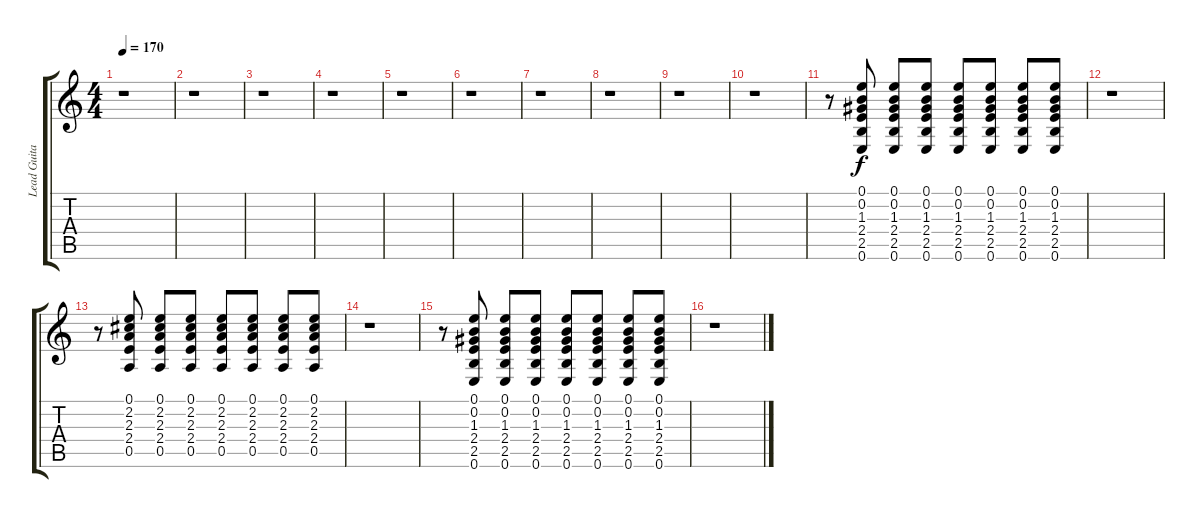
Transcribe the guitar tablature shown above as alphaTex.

\track ("Lead Guitar" "Lead Guita") {instrument overdrivenguitar}
\staff {score tabs}
\tuning (E4 B3 G3 D3 A2 E2) {hide}
\ts (4 4)
\tempo 170
\clef g2
\ks c
r.1{dy f} |
r.1 |
r.1 |
r.1 |
r.1 |
r.1 |
r.1 |
r.1 |
r.1 |
r.1 |
r.8{instrument electricguitarclean} (0.1 0.2 1.3 2.4 2.5 0.6).8 (0.1 0.2 1.3 2.4 2.5 0.6).8 (0.1 0.2 1.3 2.4 2.5 0.6).8 (0.1 0.2 1.3 2.4 2.5 0.6).8 (0.1 0.2 1.3 2.4 2.5 0.6).8 (0.1 0.2 1.3 2.4 2.5 0.6).8 (0.1 0.2 1.3 2.4 2.5 0.6).8 |
r.1 |
r.8{instrument electricguitarclean} (0.1 2.2 2.3 2.4 0.5).8 (0.1 2.2 2.3 2.4 0.5).8 (0.1 2.2 2.3 2.4 0.5).8 (0.1 2.2 2.3 2.4 0.5).8 (0.1 2.2 2.3 2.4 0.5).8 (0.1 2.2 2.3 2.4 0.5).8 (0.1 2.2 2.3 2.4 0.5).8 |
r.1 |
r.8{instrument electricguitarclean} (0.1 0.2 1.3 2.4 2.5 0.6).8 (0.1 0.2 1.3 2.4 2.5 0.6).8 (0.1 0.2 1.3 2.4 2.5 0.6).8 (0.1 0.2 1.3 2.4 2.5 0.6).8 (0.1 0.2 1.3 2.4 2.5 0.6).8 (0.1 0.2 1.3 2.4 2.5 0.6).8 (0.1 0.2 1.3 2.4 2.5 0.6).8 |
r.1
